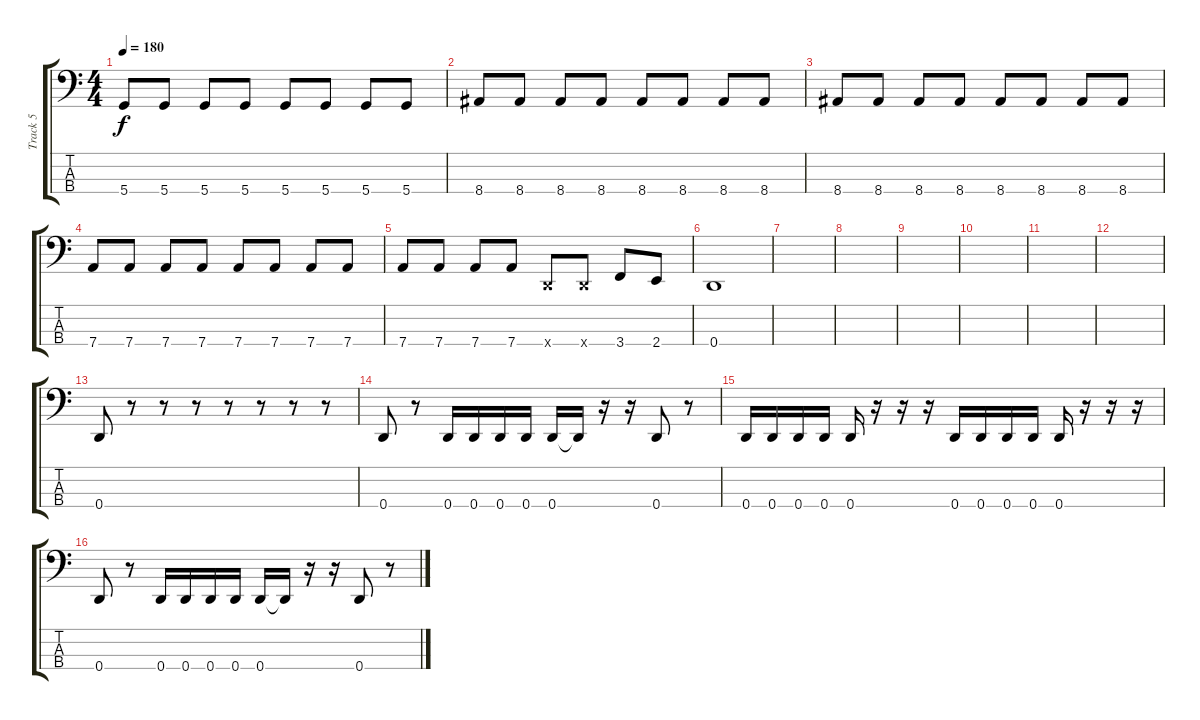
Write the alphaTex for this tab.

\track ("Track 5" "Track 5") {instrument electricbassfinger}
\staff {score tabs}
\tuning (G2 D2 A1 D1) {hide}
\ts (4 4)
\tempo 180
\clef f4
\ks c
5.4.8{dy f} 5.4.8 5.4.8 5.4.8 5.4.8 5.4.8 5.4.8 5.4.8 |
8.4.8 8.4.8 8.4.8 8.4.8 8.4.8 8.4.8 8.4.8 8.4.8 |
8.4.8 8.4.8 8.4.8 8.4.8 8.4.8 8.4.8 8.4.8 8.4.8 |
7.4.8 7.4.8 7.4.8 7.4.8 7.4.8 7.4.8 7.4.8 7.4.8 |
7.4.8 7.4.8 7.4.8 7.4.8 0.4{x}.8 0.4{x}.8 3.4.8 2.4.8 |
0.4.1 |
|
|
|
|
|
|
0.4.8 r.8 r.8 r.8 r.8 r.8 r.8 r.8 |
0.4.8 r.8 0.4.16 0.4.16 0.4.16 0.4.16 0.4.16 0.4{t}.16 r.16 r.16 0.4.8 r.8 |
0.4.16 0.4.16 0.4.16 0.4.16 0.4.16 r.16 r.16 r.16 0.4.16 0.4.16 0.4.16 0.4.16 0.4.16 r.16 r.16 r.16 |
0.4.8 r.8 0.4.16 0.4.16 0.4.16 0.4.16 0.4.16 0.4{t}.16 r.16 r.16 0.4.8 r.8
